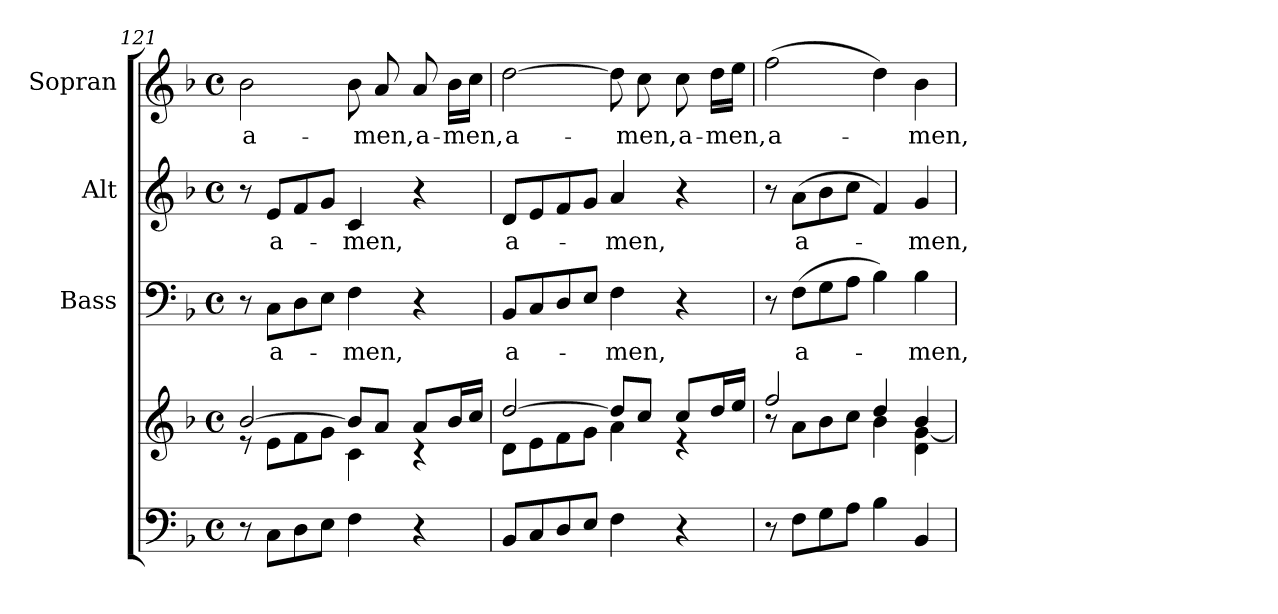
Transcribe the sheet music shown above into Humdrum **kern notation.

**kern	**kern	**kern	**text	**kern	**text	**kern	**text
*part4	*part4	*part3	*part3	*part2	*part2	*part1	*part1
*staff5	*staff4	*staff3	*staff3	*staff2	*staff2	*staff1	*staff1
*	*	*I"Bass	*	*I"Alt	*	*I"Sopran	*
*	*	*I'B.	*	*I'A.	*	*I'S.	*
!!LO:LB:g=z
*clefF4	*clefG2	*clefF4	*	*clefG2	*	*clefG2	*
*k[b-]	*k[b-]	*k[b-]	*	*k[b-]	*	*k[b-]	*
*F:	*F:	*F:	*	*F:	*	*F:	*
*M4/4	*M4/4	*M4/4	*	*M4/4	*	*M4/4	*
*met(c)	*met(c)	*met(c)	*	*met(c)	*	*met(c)	*
=121	=121	=121	=121	=121	=121	=121	=121
*	*^	*	*	*	*	*	*
!	!	!	!	!	!	!	!	!LO:LY:b
8r	[>2b-/	8rd	8r	.	8r	.	2b-\	a-
!	!	!	!	!LO:LY:b	!	!LO:LY:b	!	!
8C\L	.	8e\L	8C\L	a-	8e/L	a-	.	.
8D\	.	8f\	8D\	.	8f/	.	.	.
8E\J	.	8g\J	8E\J	.	8g/J	.	.	.
!	!	!	!	!LO:LY:b	!	!LO:LY:b	!	!
4F\	8b-/L]	4c\	4F\	-men,	4c/	-men,	8b-\	.
!	!	!	!	!	!	!	!	!LO:LY:b
.	8a/J	.	.	.	.	.	8a/	-men,
!	!	!	!	!	!	!	!	!LO:LY:b
4r	8a/L	4rc	4r	.	4r	.	8a/	a-
!	!	!	!	!	!	!	!	!LO:LY:b
.	16b-/L	.	.	.	.	.	16b-\LL	-men,
.	16cc/JJ	.	.	.	.	.	16cc\JJ	.
=122	=122	=122	=122	=122	=122	=122	=122	=122
!	!	!	!	!LO:LY:b	!	!LO:LY:b	!	!LO:LY:b
8BB-/L	[>2dd/	8d\L	8BB-/L	a-	8d/L	a-	[2dd\	a-
8C/	.	8e\	8C/	.	8e/	.	.	.
8D/	.	8f\	8D/	.	8f/	.	.	.
8E/J	.	8g\J	8E/J	.	8g/J	.	.	.
!	!	!	!	!LO:LY:b	!	!LO:LY:b	!	!
4F\	8dd/L]	4a\	4F\	-men,	4a/	-men,	8dd\]	.
!	!	!	!	!	!	!	!	!LO:LY:b
.	8cc/J	.	.	.	.	.	8cc\	-men,
!	!	!	!	!	!	!	!	!LO:LY:b
4r	8cc/L	4re	4r	.	4r	.	8cc\	a-
!	!	!	!	!	!	!	!	!LO:LY:b
.	16dd/L	.	.	.	.	.	16dd\LL	-men,
.	16ee/JJ	.	.	.	.	.	16ee\JJ	.
=123	=123	=123	=123	=123	=123	=123	=123	=123
!	!	!	!	!	!	!	!	!LO:LY:b
8r	2ff/	8ra	8r	.	8r	.	(>2ff\	a-
!	!	!	!	!LO:LY:b	!	!LO:LY:b	!	!
8F\L	.	8a\L	(>8F\L	a-	(>8a\L	a-	.	.
8G\	.	8b-\	8G\	.	8b-\	.	.	.
8A\J	.	8cc\J	8A\J	.	8cc\J	.	.	.
4B-\	4dd/	4b-\	4B-\)	.	4f/)	.	4dd\)	.
!	!	!	!	!LO:LY:b	!	!LO:LY:b	!	!LO:LY:b
4BB-/	4b-/	4d\ [<4g\	4B-\	-men,	4g/	-men,	4b-\	-men,
*	*v	*v	*	*	*	*	*	*
=	=	=	=	=	=	=	=
*-	*-	*-	*-	*-	*-	*-	*-
